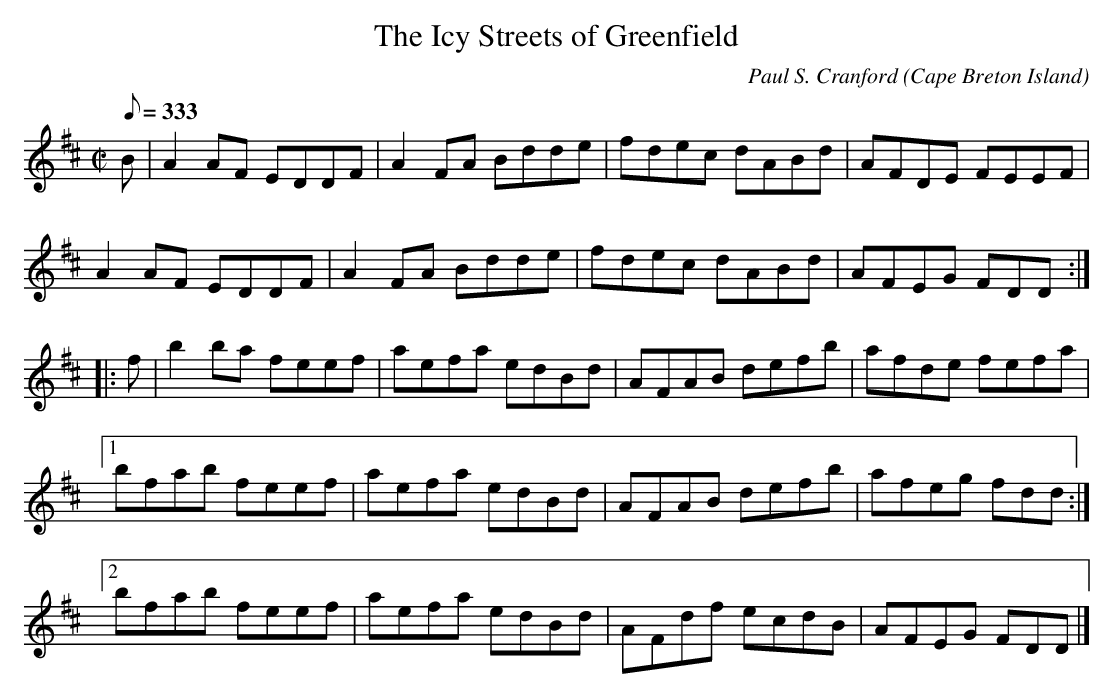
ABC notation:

X:1
T:The Icy Streets of Greenfield
C:Paul S. Cranford
O:Cape Breton Island
L:1/8
Q:333
M:C|
K:D
B|A2 AF EDDF|A2 FA Bdde|fdec dABd|AFDE FEEF|
A2 AF EDDF|A2 FA Bdde|fdec dABd|AFEG FDD:|
|:f|b2 ba feef|aefa edBd|AFAB defb|afde fefa|
[1bfab feef|aefa edBd|AFAB defb|afeg fdd:|
[2bfab feef|aefa edBd|AFdf ecdB|AFEG FDD|]
